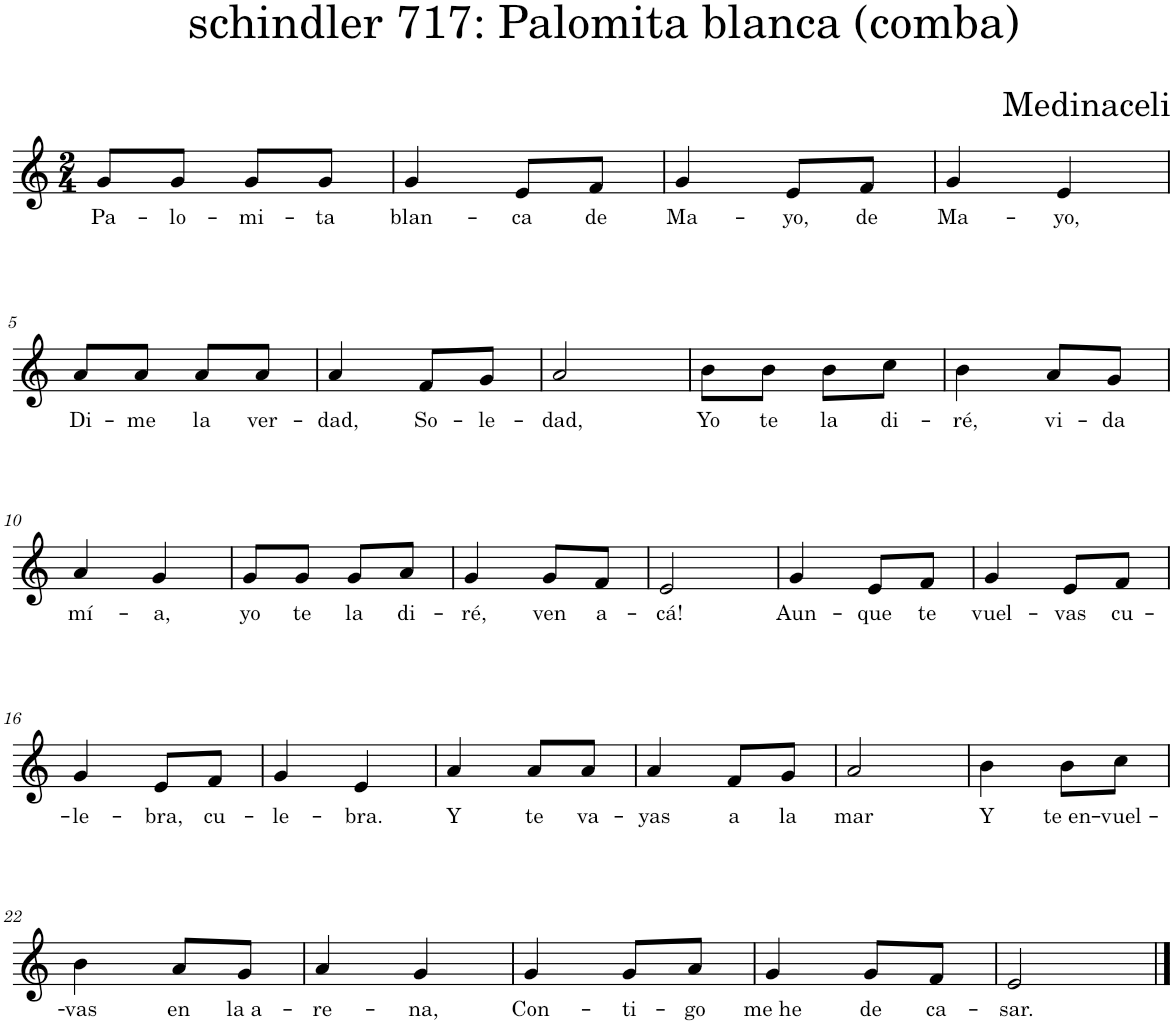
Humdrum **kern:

**kern	**text
*part1	*part1
*staff1	*staff1
*I"Piano	*
*I'Pno.	*
*clefG2	*
*k[]	*
*M2/4	*
=1	=1
!	!LO:LY:b
8g/L	Pa-
!	!LO:LY:b
8g/J	-lo-
!	!LO:LY:b
8g/L	-mi-
!	!LO:LY:b
8g/J	-ta
=2	=2
!	!LO:LY:b
4g/	blan-
!	!LO:LY:b
8e/L	-ca
!	!LO:LY:b
8f/J	de
=3	=3
!	!LO:LY:b
4g/	Ma-
!	!LO:LY:b
8e/L	-yo,
!	!LO:LY:b
8f/J	de
=4	=4
!	!LO:LY:b
4g/	Ma-
!	!LO:LY:b
4e/	-yo,
!!LO:LB:g=z
=5	=5
!	!LO:LY:b
8a/L	Di-
!	!LO:LY:b
8a/J	-me
!	!LO:LY:b
8a/L	la
!	!LO:LY:b
8a/J	ver-
=6	=6
!	!LO:LY:b
4a/	-dad,
!	!LO:LY:b
8f/L	So-
!	!LO:LY:b
8g/J	-le-
=7	=7
!	!LO:LY:b
2a/	-dad,
=8	=8
!	!LO:LY:b
8b\L	Yo
!	!LO:LY:b
8b\J	te
!	!LO:LY:b
8b\L	la
!	!LO:LY:b
8cc\J	di-
=9	=9
!	!LO:LY:b
4b\	-ré,
!	!LO:LY:b
8a/L	vi-
!	!LO:LY:b
8g/J	-da
!!LO:LB:g=z
=10	=10
!	!LO:LY:b
4a/	mí-
!	!LO:LY:b
4g/	-a,
=11	=11
!	!LO:LY:b
8g/L	yo
!	!LO:LY:b
8g/J	te
!	!LO:LY:b
8g/L	la
!	!LO:LY:b
8a/J	di-
=12	=12
!	!LO:LY:b
4g/	-ré,
!	!LO:LY:b
8g/L	ven
!	!LO:LY:b
8f/J	a-
=13	=13
!	!LO:LY:b
2e/	-cá!
=14	=14
!	!LO:LY:b
4g/	Aun-
!	!LO:LY:b
8e/L	-que
!	!LO:LY:b
8f/J	te
=15	=15
!	!LO:LY:b
4g/	vuel-
!	!LO:LY:b
8e/L	-vas
!	!LO:LY:b
8f/J	cu-
!!LO:LB:g=z
=16	=16
!	!LO:LY:b
4g/	-le-
!	!LO:LY:b
8e/L	-bra,
!	!LO:LY:b
8f/J	cu-
=17	=17
!	!LO:LY:b
4g/	-le-
!	!LO:LY:b
4e/	-bra.
=18	=18
!	!LO:LY:b
4a/	Y
!	!LO:LY:b
8a/L	te
!	!LO:LY:b
8a/J	va-
=19	=19
!	!LO:LY:b
4a/	-yas
!	!LO:LY:b
8f/L	a
!	!LO:LY:b
8g/J	la
=20	=20
!	!LO:LY:b
2a/	mar
=21	=21
!	!LO:LY:b
4b\	Y
!	!LO:LY:b
8b\L	te en-
!	!LO:LY:b
8cc\J	-vuel-
!!LO:LB:g=z
=22	=22
!	!LO:LY:b
4b\	-vas
!	!LO:LY:b
8a/L	en
!	!LO:LY:b
8g/J	la a-
=23	=23
!	!LO:LY:b
4a/	-re-
!	!LO:LY:b
4g/	-na,
=24	=24
!	!LO:LY:b
4g/	Con-
!	!LO:LY:b
8g/L	-ti-
!	!LO:LY:b
8a/J	-go
=25	=25
!	!LO:LY:b
4g/	me he
!	!LO:LY:b
8g/L	de
!	!LO:LY:b
8f/J	ca-
=26	=26
!	!LO:LY:b
2e/	-sar.
==	==
*-	*-
